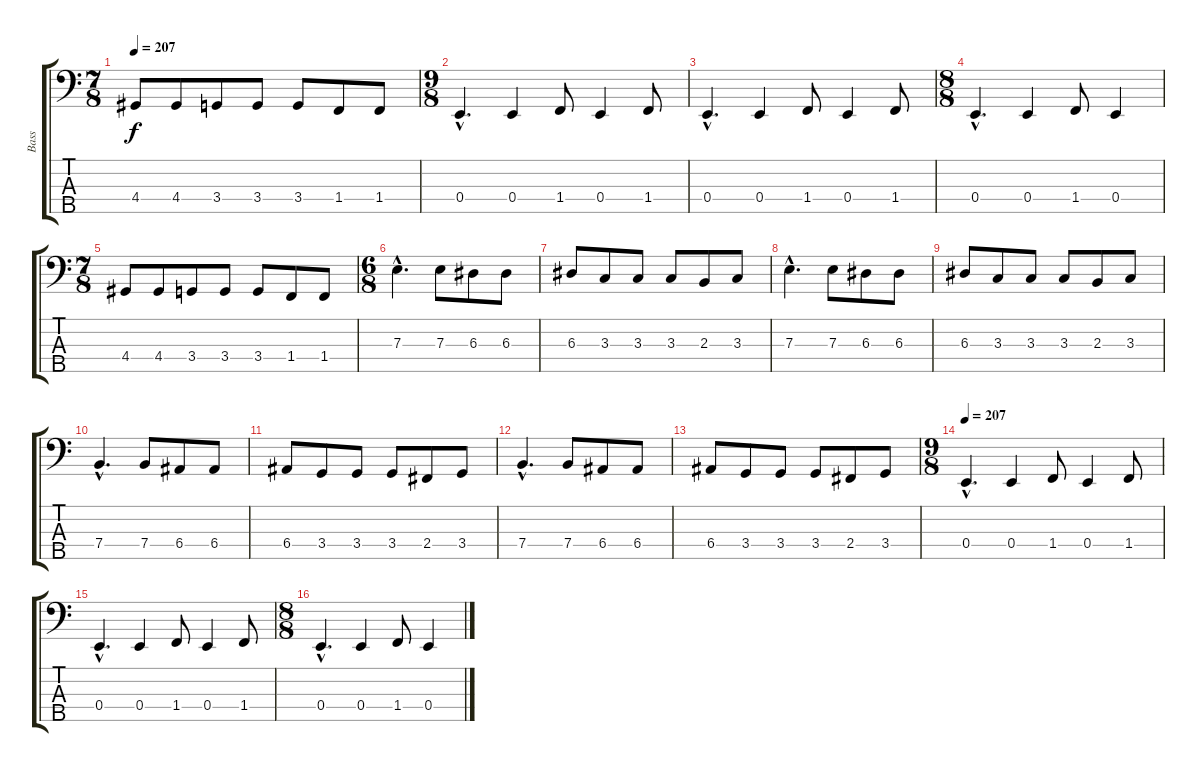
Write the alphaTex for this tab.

\track ("Bass" "Bass") {instrument electricbassfinger}
\staff {score tabs}
\tuning (G2 D2 A1 E1 B0) {hide}
\ts (7 8)
\tempo 207
\clef f4
\ks c
4.4.8{dy f} 4.4.8 3.4.8 3.4.8 3.4.8 1.4.8 1.4.8 |
\ts (9 8)
0.4{hac}.4{d} 0.4.4 1.4.8 0.4.4 1.4.8 |
0.4{hac}.4{d} 0.4.4 1.4.8 0.4.4 1.4.8 |
\ts (8 8)
0.4{hac}.4{d} 0.4.4 1.4.8 0.4.4 |
\ts (7 8)
4.4.8 4.4.8 3.4.8 3.4.8 3.4.8 1.4.8 1.4.8 |
\ts (6 8)
7.3{hac}.4{d} 7.3.8 6.3.8 6.3.8 |
6.3.8 3.3.8 3.3.8 3.3.8 2.3.8 3.3.8 |
7.3{hac}.4{d} 7.3.8 6.3.8 6.3.8 |
6.3.8 3.3.8 3.3.8 3.3.8 2.3.8 3.3.8 |
7.4{hac}.4{d} 7.4.8 6.4.8 6.4.8 |
6.4.8 3.4.8 3.4.8 3.4.8 2.4.8 3.4.8 |
7.4{hac}.4{d} 7.4.8 6.4.8 6.4.8 |
6.4.8 3.4.8 3.4.8 3.4.8 2.4.8 3.4.8 |
\ts (9 8)
\tempo 207
0.4{hac}.4{d} 0.4.4 1.4.8 0.4.4 1.4.8 |
0.4{hac}.4{d} 0.4.4 1.4.8 0.4.4 1.4.8 |
\ts (8 8)
0.4{hac}.4{d} 0.4.4 1.4.8 0.4.4
